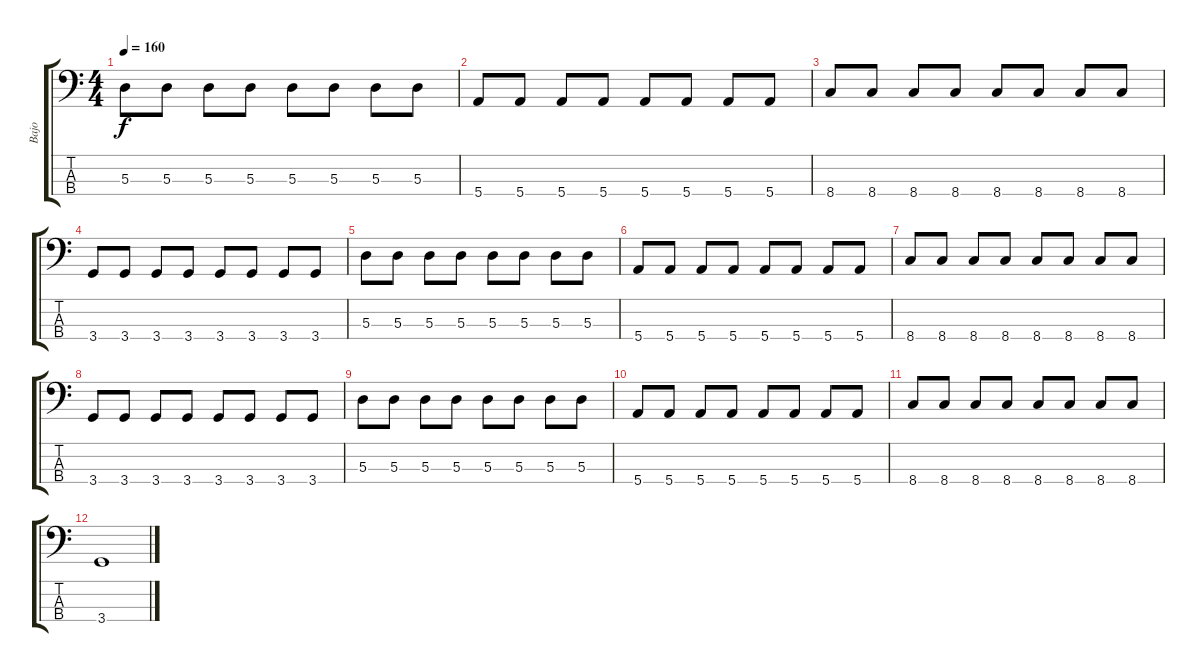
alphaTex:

\track ("Bajo" "Bajo") {instrument electricbasspick}
\staff {score tabs}
\tuning (G2 D2 A1 E1) {hide}
\ts (4 4)
\tempo 160
\clef f4
\ks c
5.3.8{dy f} 5.3.8 5.3.8 5.3.8 5.3.8 5.3.8 5.3.8 5.3.8 |
5.4.8 5.4.8 5.4.8 5.4.8 5.4.8 5.4.8 5.4.8 5.4.8 |
8.4.8 8.4.8 8.4.8 8.4.8 8.4.8 8.4.8 8.4.8 8.4.8 |
3.4.8 3.4.8 3.4.8 3.4.8 3.4.8 3.4.8 3.4.8 3.4.8 |
5.3.8 5.3.8 5.3.8 5.3.8 5.3.8 5.3.8 5.3.8 5.3.8 |
5.4.8 5.4.8 5.4.8 5.4.8 5.4.8 5.4.8 5.4.8 5.4.8 |
8.4.8 8.4.8 8.4.8 8.4.8 8.4.8 8.4.8 8.4.8 8.4.8 |
3.4.8 3.4.8 3.4.8 3.4.8 3.4.8 3.4.8 3.4.8 3.4.8 |
5.3.8 5.3.8 5.3.8 5.3.8 5.3.8 5.3.8 5.3.8 5.3.8 |
5.4.8 5.4.8 5.4.8 5.4.8 5.4.8 5.4.8 5.4.8 5.4.8 |
8.4.8 8.4.8 8.4.8 8.4.8 8.4.8 8.4.8 8.4.8 8.4.8 |
3.4.1
